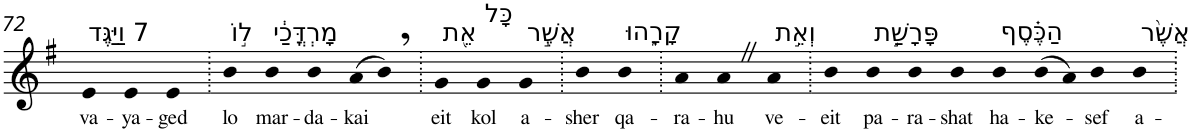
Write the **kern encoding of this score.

**kern	**text
*part1	*part1
*staff1	*staff1
*I"Piano	*
*I'Pno	*
!!LO:PB:g=z
*clefG2	*
*k[f#]	*
*G:	*
=72	=72
!LO:TX:a:t=7 וַיַּגֶּד	!
!	!LO:LY:b
4e	va-
!	!LO:LY:b
4e	-ya-
!	!LO:LY:b
4e	-ged
=73.	=73.
!LO:TX:a:t=ל֣וֹ	!
!	!LO:LY:b
4b	lo
!LO:TX:a:t=מָרְדֳּכַ֔י	!
!	!LO:LY:b
4b	mar-
!	!LO:LY:b
4b	-da-
!	!LO:LY:b
(>8a	-kai
8b,)	.
=74.	=74.
!LO:TX:a:t=אֵ֖ת	!
!	!LO:LY:b
4g	eit
!LO:TX:a:t=כָּל	!
!	!LO:LY:b
4g	kol
!LO:TX:a:t=אֲשֶׁ֣ר	!
!	!LO:LY:b
4g	a-
=75.	=75.
!	!LO:LY:b
4b	-sher
!LO:TX:a:t=קָרָ֑הוּ	!
!	!LO:LY:b
4b	qa-
=76.	=76.
!	!LO:LY:b
4a	-ra-
!	!LO:LY:b
4aZ	-hu
!LO:TX:a:t=וְאֵ֣ת	!
!	!LO:LY:b
4a	ve-
=77.	=77.
!	!LO:LY:b
4b	-eit
!LO:TX:a:t=פָּרָשַׁ֣ת	!
!	!LO:LY:b
4b	pa-
!	!LO:LY:b
4b	-ra-
!	!LO:LY:b
4b	-shat
!LO:TX:a:t=הַכֶּ֗סֶף	!
!	!LO:LY:b
4b	ha-
!	!LO:LY:b
(>8b	-ke-
8a)	.
!	!LO:LY:b
4b	-sef
!LO:TX:a:t=אֲשֶׁ֨ר	!
!	!LO:LY:b
4b	a-
=.	=.
*-	*-
